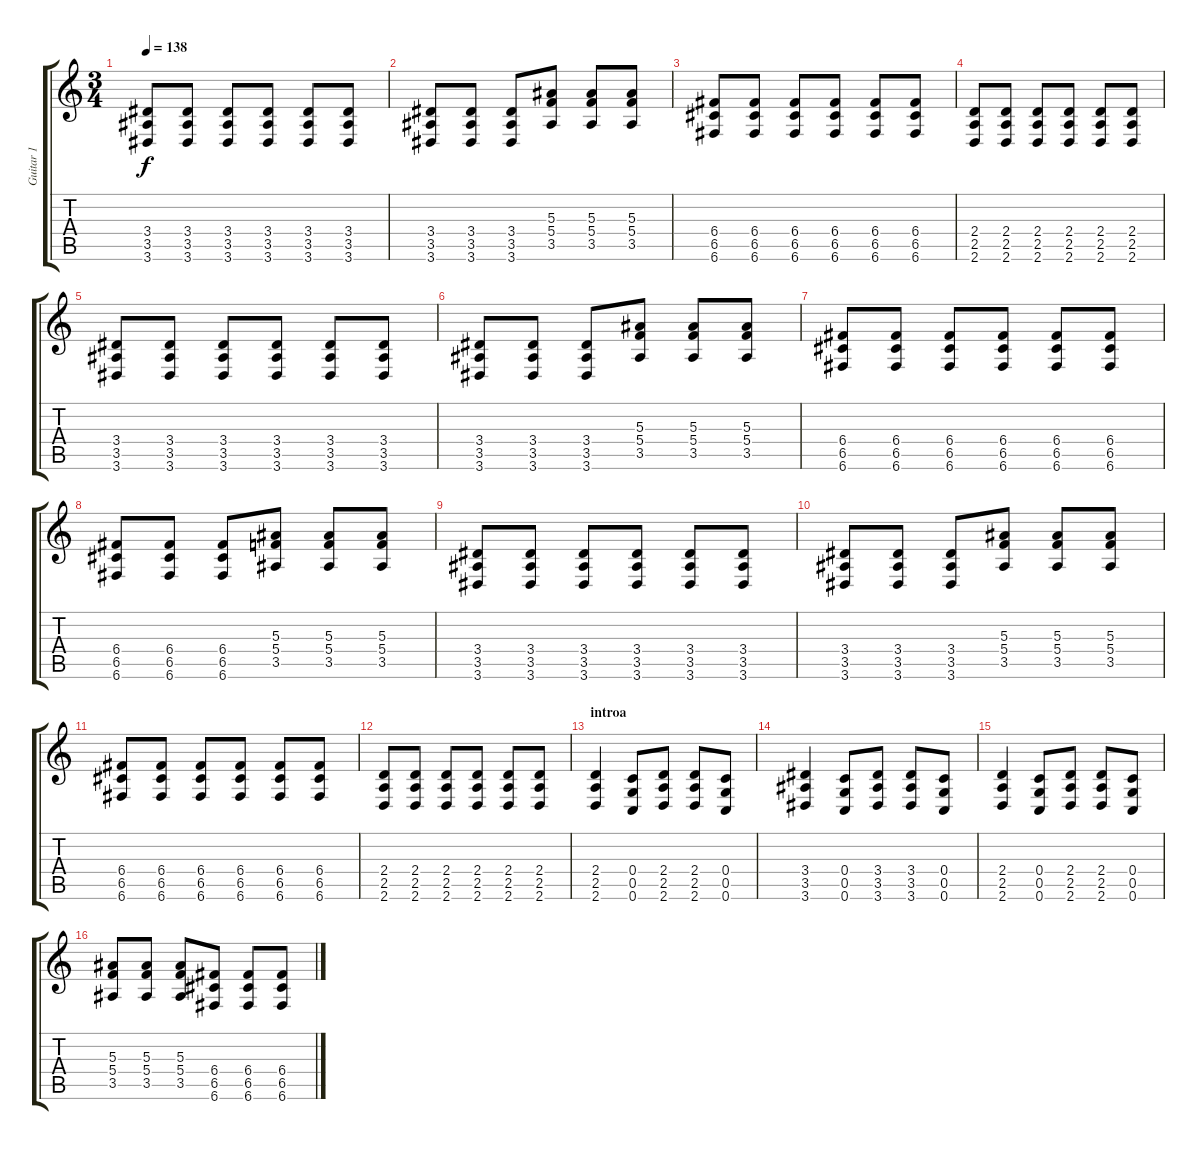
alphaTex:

\track ("Guitar 1" "Guitar 1") {instrument overdrivenguitar}
\staff {score tabs}
\tuning (D4 A3 F3 C3 G2 C2) {hide}
\ts (3 4)
\tempo 138
\clef g2
\ks c
(3.4 3.5 3.6).8{dy f} (3.4 3.5 3.6).8 (3.4 3.5 3.6).8 (3.4 3.5 3.6).8 (3.4 3.5 3.6).8 (3.4 3.5 3.6).8 |
(3.4 3.5 3.6).8 (3.4 3.5 3.6).8 (3.4 3.5 3.6).8 (5.3 5.4 3.5).8 (5.3 5.4 3.5).8 (5.3 5.4 3.5).8 |
(6.4 6.5 6.6).8 (6.4 6.5 6.6).8 (6.4 6.5 6.6).8 (6.4 6.5 6.6).8 (6.4 6.5 6.6).8 (6.4 6.5 6.6).8 |
(2.4 2.5 2.6).8 (2.4 2.5 2.6).8 (2.4 2.5 2.6).8 (2.4 2.5 2.6).8 (2.4 2.5 2.6).8 (2.4 2.5 2.6).8 |
(3.4 3.5 3.6).8 (3.4 3.5 3.6).8 (3.4 3.5 3.6).8 (3.4 3.5 3.6).8 (3.4 3.5 3.6).8 (3.4 3.5 3.6).8 |
(3.4 3.5 3.6).8 (3.4 3.5 3.6).8 (3.4 3.5 3.6).8 (5.3 5.4 3.5).8 (5.3 5.4 3.5).8 (5.3 5.4 3.5).8 |
(6.4 6.5 6.6).8 (6.4 6.5 6.6).8 (6.4 6.5 6.6).8 (6.4 6.5 6.6).8 (6.4 6.5 6.6).8 (6.4 6.5 6.6).8 |
(6.4 6.5 6.6).8 (6.4 6.5 6.6).8 (6.4 6.5 6.6).8 (5.3 5.4 3.5).8 (5.3 5.4 3.5).8 (5.3 5.4 3.5).8 |
(3.4 3.5 3.6).8 (3.4 3.5 3.6).8 (3.4 3.5 3.6).8 (3.4 3.5 3.6).8 (3.4 3.5 3.6).8 (3.4 3.5 3.6).8 |
(3.4 3.5 3.6).8 (3.4 3.5 3.6).8 (3.4 3.5 3.6).8 (5.3 5.4 3.5).8 (5.3 5.4 3.5).8 (5.3 5.4 3.5).8 |
(6.4 6.5 6.6).8 (6.4 6.5 6.6).8 (6.4 6.5 6.6).8 (6.4 6.5 6.6).8 (6.4 6.5 6.6).8 (6.4 6.5 6.6).8 |
(2.4 2.5 2.6).8 (2.4 2.5 2.6).8 (2.4 2.5 2.6).8 (2.4 2.5 2.6).8 (2.4 2.5 2.6).8 (2.4 2.5 2.6).8 |
\section ("" "introa")
(2.4 2.5 2.6).4 (0.4 0.5 0.6).8 (2.4 2.5 2.6).8 (2.4 2.5 2.6).8 (0.4 0.5 0.6).8 |
(3.4 3.5 3.6).4 (0.4 0.5 0.6).8 (3.4 3.5 3.6).8 (3.4 3.5 3.6).8 (0.4 0.5 0.6).8 |
(2.4 2.5 2.6).4 (0.4 0.5 0.6).8 (2.4 2.5 2.6).8 (2.4 2.5 2.6).8 (0.4 0.5 0.6).8 |
(5.3 5.4 3.5).8 (5.3 5.4 3.5).8 (5.3 5.4 3.5).8 (6.4 6.5 6.6).8 (6.4 6.5 6.6).8 (6.4 6.5 6.6).8
